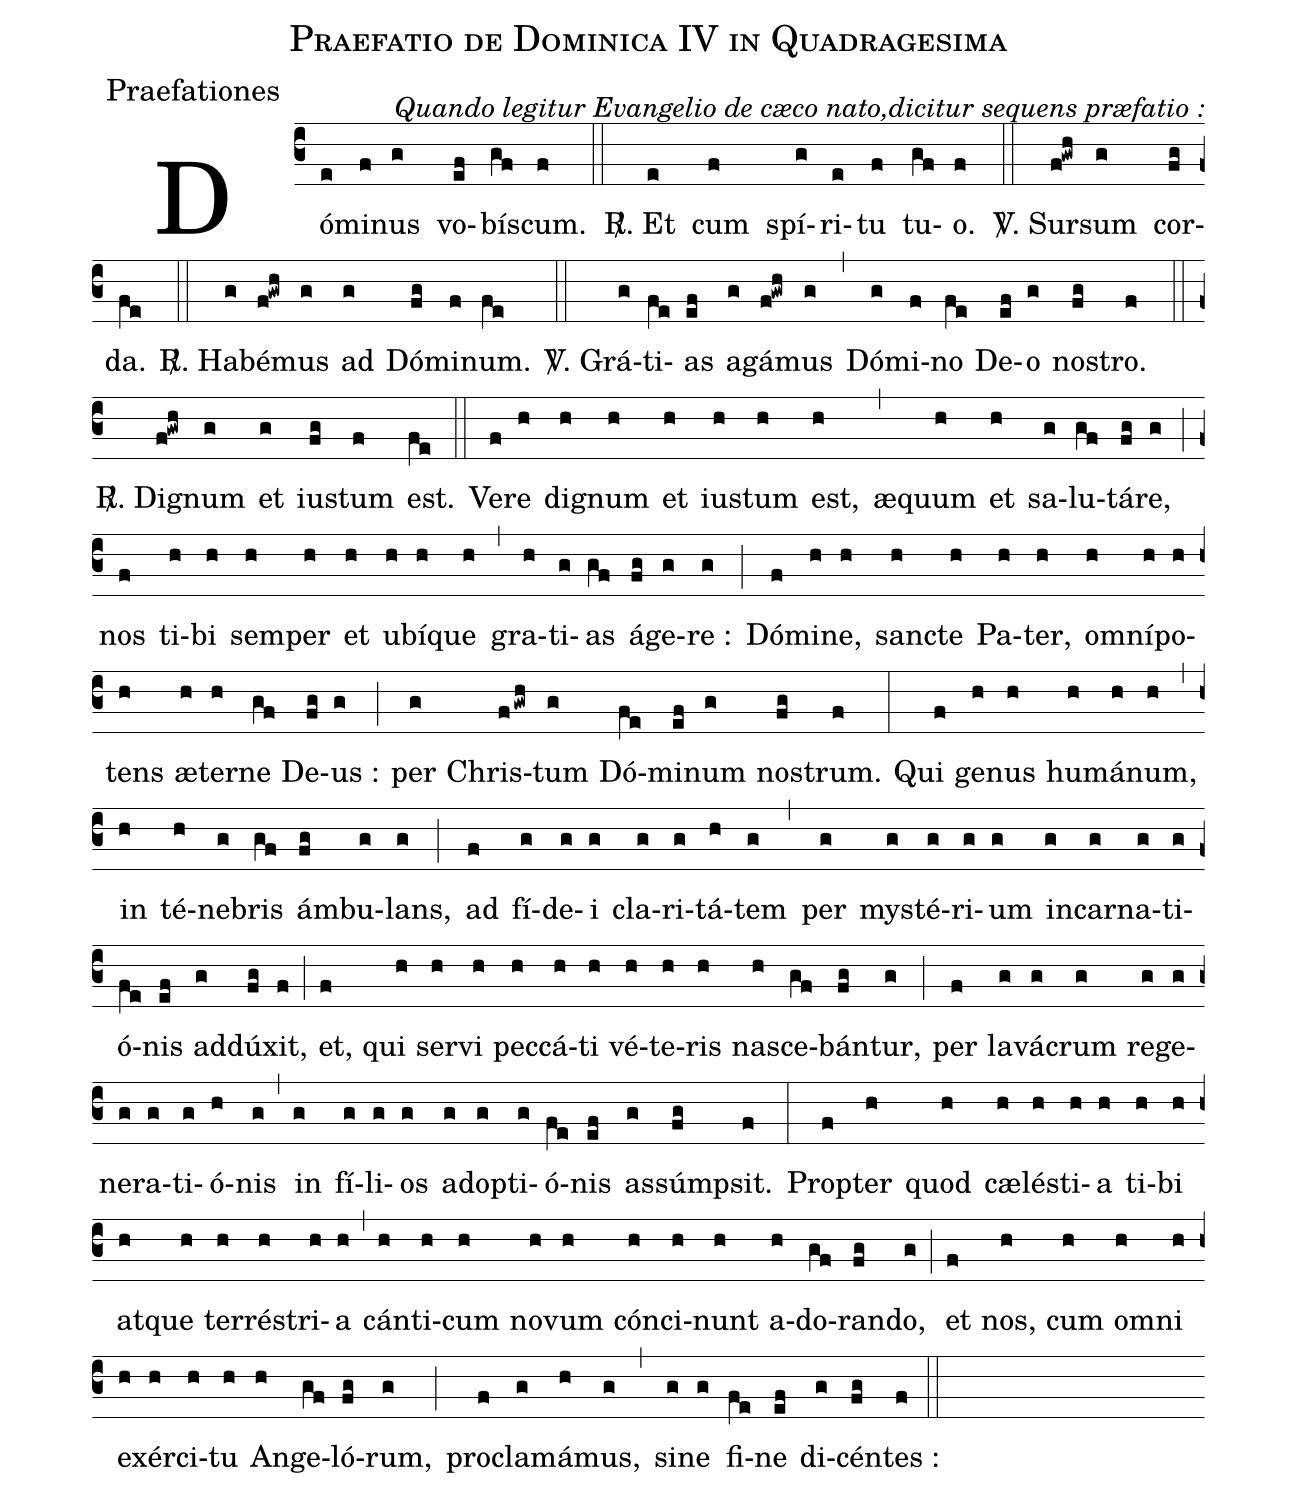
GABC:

name:Praefatio de Dominica IV in Quadragesima;
office-part:Praefationes;
commentary:Quando legitur Evangelio de cæco nato,dicitur sequens præfatio :;
%%
(c3)Dó(e)mi(f)nus(g) vo(ef)bís(gf)cum.(f) (::)
<sp>R/</sp>. Et(e) cum(f) spí(g)ri(e)tu(f) tu(gf)o.(f) (::)
<sp>V/</sp>. Sur(f!gwh)sum(g) cor(fg)da.(fe) (::)
<sp>R/</sp>. Ha(g)bé(f!gwh)mus(g) ad(g) Dó(fg)mi(f)num.(fe) (::)
<sp>V/</sp>. Grá(g)ti(fe)as(ef) a(g)gá(f!gwh)mus(g) (,)
Dó(g)mi(f)no(fe) De(ef)o(g) no(fg)stro.(f) (::)
<sp>R/</sp>. Di(f!gwh)gnum(g) et(g) iu(fg)stum(f) est.(fe) (::) Ve(f)re(h) di(h)gnum(h) et(h) ius(h)tum(h) est,(h) (,) <sp>ae</sp>quum(h) et(h) sa-(g)lu-(gf)tá(fg)re,(g) (;)
nos(f) ti(h)bi(h) sem(h)per(h) et(h) u(h)bí(h)que(h) (,) gra(h)ti-(g)as(gf) á(fg)ge-(g)re :(g) (;) Dó(f)mi(h)ne,(h) san(h)cte(h) Pa(h)ter,(h) om(h)ní(h)po(h)tens(h) <sp>ae</sp>(h)ter(h)ne(gf) De-(fg)us :(g) (;) per(g) Chris(fgwh)tum(g) Dó-(fe)mi(ef)num(g) nos(fg)trum.(f) (:) Qui(f) ge(h)nus(h) hu(h)má(h)num,(h) (,) in(h) té-(h)ne(g)bris(gf) ám(fg)bu-(g)lans,(g) (;) ad(f) fí-(g)de-(g)i(g) cla-(g)ri(g)tá(h)tem(g) (,) per(g) mys(g)té-(g)ri-(g)um(g) in(g)car(g)na-(g)ti-(g)ó-(fe)nis(ef) ad(g)dúx(fg)it,(f) (;) et,(f) qui(h) ser(h)vi(h) pec(h)cá-(h)ti(h) vé-(h)te-(h)ris(h) na(h)sce-(gf)bán(fg)tur,(g) (;) per(f) la(g)vá(g)crum(g) re(g)ge(g)ne(g)ra-(g)ti-(g)ó-(h)nis(g) (,) in(g) fí-(g)li-(g)os(g) a(g)dop(g)ti(g)ó(fe)nis(ef) as(g)súmp(fg)sit.(f) (:) Prop(f)ter(h) quod(h) c<sp>ae</sp>(h)lés(h)ti-(h)a(h) ti-(h)bi(h) at(h)que(h) ter(h)rés(h)tri-(h)a(h) (,) cán(h)ti(h)cum(h) no(h)vum(h) cón(h)ci-(h)nunt(h) a(h)do-(gf)ran(fg)do,(g) (;) et(f) nos,(h) cum(h) om(h)ni(h) ex(h)ér(h)ci(h)tu(h) An(h)ge-(gf)ló-(fg)rum,(g) (;) pro(f)cla(g)má(h)mus,(g) (,) si(g)ne(g) fi(fe)ne(ef) di-(g)cén(fg)tes :(f) (::)
